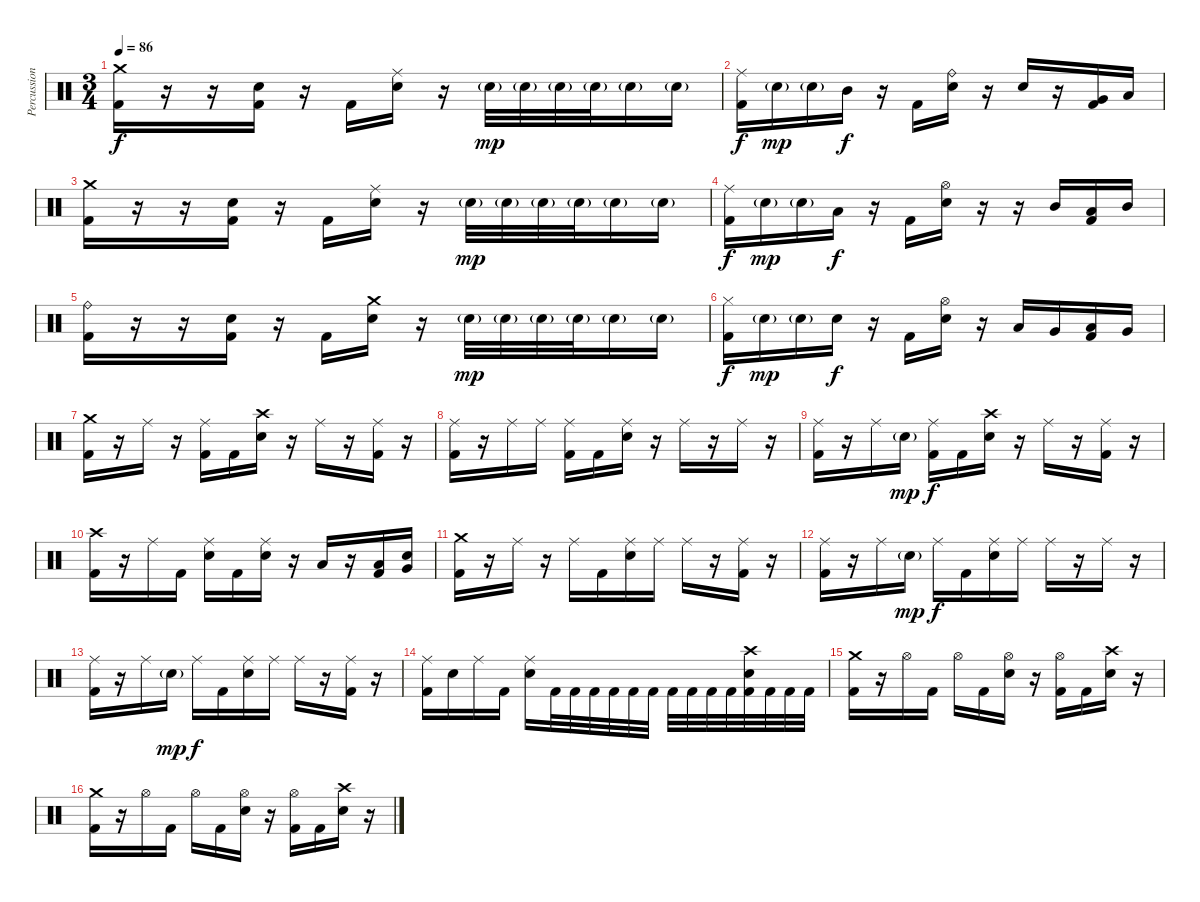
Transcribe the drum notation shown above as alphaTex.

\track ("Percussion" "Percussion") {instrument percussion}
\staff {score}
\articulation defaults
\ts (3 4)
\tempo 86
\clef neutral
\ks c
("Crash medium (hit)" "Kick (hit) 2").16{dy f} r.16 r.16 ("Electric Snare (hit)" "Kick (hit) 2").16 r.16 "Kick (hit) 2".16 ("Ride (middle)" "Electric Snare (hit)").16 r.16 "Electric Snare (hit)"{g}.32{dy mp volume 8} "Electric Snare (hit)"{g}.32 "Electric Snare (hit)"{g}.32 "Electric Snare (hit)"{g}.32 "Electric Snare (hit)"{g}.16 "Electric Snare (hit)"{g}.16 |
("Ride (middle)" "Kick (hit) 2").16{dy f volume 13} "Electric Snare (hit)"{g}.16{dy mp volume 8} "Electric Snare (hit)"{g}.16 "Mid Tom (hit)".16{dy f volume 13} r.16 "Kick (hit) 2".16 ("Ride (bell)" "Electric Snare (hit)").16 r.16 "Electric Snare (hit)".16 r.16 ("Very Low Tom (hit)" "Kick (hit) 2").16 "Low Tom (hit)".16 |
("Crash medium (hit)" "Kick (hit) 2").16 r.16 r.16 ("Electric Snare (hit)" "Kick (hit) 2").16 r.16 "Kick (hit) 2".16 ("Ride (middle)" "Electric Snare (hit)").16 r.16 "Electric Snare (hit)"{g}.32{dy mp volume 8} "Electric Snare (hit)"{g}.32 "Electric Snare (hit)"{g}.32 "Electric Snare (hit)"{g}.32 "Electric Snare (hit)"{g}.16 "Electric Snare (hit)"{g}.16 |
("Ride (middle)" "Kick (hit) 2").16{dy f volume 13} "Electric Snare (hit)"{g}.16{dy mp volume 8} "Electric Snare (hit)"{g}.16 "Low Tom (hit)".16{dy f volume 13} r.16 "Kick (hit) 2".16 ("Hi-Hat (open)" "Electric Snare (hit)").16 r.16 r.16 "Mid Tom (hit)".16 ("Low Tom (hit)" "Kick (hit) 2").16 "Mid Tom (hit)".16 |
("Ride (bell)" "Kick (hit) 2").16 r.16 r.16 ("Electric Snare (hit)" "Kick (hit) 2").16 r.16 "Kick (hit) 2".16 ("Crash medium (hit)" "Electric Snare (hit)").16 r.16 "Electric Snare (hit)"{g}.32{dy mp volume 8} "Electric Snare (hit)"{g}.32 "Electric Snare (hit)"{g}.32 "Electric Snare (hit)"{g}.32 "Electric Snare (hit)"{g}.16 "Electric Snare (hit)"{g}.16 |
("Hi-Hat (closed)" "Kick (hit) 2").16{dy f volume 13} "Electric Snare (hit)"{g}.16{dy mp volume 8} "Electric Snare (hit)"{g}.16 "Electric Snare (hit)".16{dy f volume 13} r.16 "Kick (hit) 2".16 ("Hi-Hat (open)" "Electric Snare (hit)").16 r.16 "Low Tom (hit)".16 "Very Low Tom (hit)".16 ("Low Floor Tom (hit)" "Kick (hit) 2").16 "Very Low Tom (hit)".16 |
("Crash medium (hit)" "Kick (hit) 2").16 r.16 "Ride (middle)".16 r.16 ("Ride (middle)" "Kick (hit) 2").16 "Kick (hit) 2".16 ("Crash high (hit)" "Electric Snare (hit)").16 r.16 "Ride (middle)".16 r.16 ("Ride (middle)" "Kick (hit) 2").16 r.16 |
("Ride (middle)" "Kick (hit) 2").16 r.16 "Ride (middle)".16 "Ride (middle)".16 ("Ride (middle)" "Kick (hit) 2").16 "Kick (hit) 2".16 ("Ride (middle)" "Electric Snare (hit)").16 r.16 "Ride (middle)".16 r.16 "Ride (middle)".16 r.16 |
("Ride (middle)" "Kick (hit) 2").16 r.16 "Ride (middle)".16 "Electric Snare (hit)"{g}.16{dy mp} ("Ride (middle)" "Kick (hit) 2").16{dy f} "Kick (hit) 2".16 ("Crash high (hit)" "Electric Snare (hit)").16 r.16 "Ride (middle)".16 r.16 ("Ride (middle)" "Kick (hit) 2").16 r.16 |
("Crash high (hit)" "Kick (hit) 2").16 r.16 "Ride (middle)".16 "Kick (hit) 2".16 ("Ride (middle)" "Electric Snare (hit)").16 "Kick (hit) 2".16 ("Ride (middle)" "Electric Snare (hit)").16 r.16 "Low Tom (hit)".16 r.16 ("Low Tom (hit)" "Kick (hit) 2").16 ("Electric Snare (hit)" "Very Low Tom (hit)").16 |
("Crash medium (hit)" "Kick (hit) 2").16 r.16 "Ride (middle)".16 r.16 "Ride (middle)".16 "Kick (hit) 2".16 ("Ride (middle)" "Electric Snare (hit)").16 "Ride (middle)".16 "Ride (middle)".16 r.16 ("Ride (middle)" "Kick (hit) 2").16 r.16 |
("Ride (middle)" "Kick (hit) 2").16 r.16 "Ride (middle)".16 "Electric Snare (hit)"{g}.16{dy mp} "Ride (middle)".16{dy f} "Kick (hit) 2".16 ("Ride (middle)" "Electric Snare (hit)").16 "Ride (middle)".16 "Ride (middle)".16 r.16 "Ride (middle)".16 r.16 |
("Ride (middle)" "Kick (hit) 2").16 r.16 "Ride (middle)".16 "Electric Snare (hit)"{g}.16{dy mp} "Ride (middle)".16{dy f} "Kick (hit) 2".16 ("Ride (middle)" "Electric Snare (hit)").16 "Ride (middle)".16 "Ride (middle)".16 r.16 ("Ride (middle)" "Kick (hit) 2").16 r.16 |
("Ride (middle)" "Kick (hit) 2").16 "Electric Snare (hit)".16 "Ride (middle)".16 "Kick (hit) 2".16 ("Ride (middle)" "Electric Snare (hit)").16 "Kick (hit) 2".32 "Kick (hit) 2".32 "Kick (hit) 2".32 "Kick (hit) 2".32 "Kick (hit) 2".32 "Kick (hit) 2".32 "Kick (hit) 2".32 "Kick (hit) 2".32 "Kick (hit) 2".32 "Kick (hit) 2".32 ("Crash high (hit)" "Electric Snare (hit)" "Kick (hit) 2").32 "Kick (hit) 2".32 "Kick (hit) 2".32 "Kick (hit) 2".32 |
("Crash medium (hit)" "Kick (hit) 2").16 r.16 "Hi-Hat (open)".16 "Kick (hit) 2".16 "Hi-Hat (open)".16 "Kick (hit) 2".16 ("Hi-Hat (open)" "Electric Snare (hit)").16 r.16 ("Hi-Hat (open)" "Kick (hit) 2").16 "Kick (hit) 2".16 ("Crash high (hit)" "Electric Snare (hit)").16 r.16 |
("Crash medium (hit)" "Kick (hit) 2").16 r.16 "Hi-Hat (open)".16 "Kick (hit) 2".16 "Hi-Hat (open)".16 "Kick (hit) 2".16 ("Hi-Hat (open)" "Electric Snare (hit)").16 r.16 ("Hi-Hat (open)" "Kick (hit) 2").16 "Kick (hit) 2".16 ("Crash high (hit)" "Electric Snare (hit)").16 r.16
